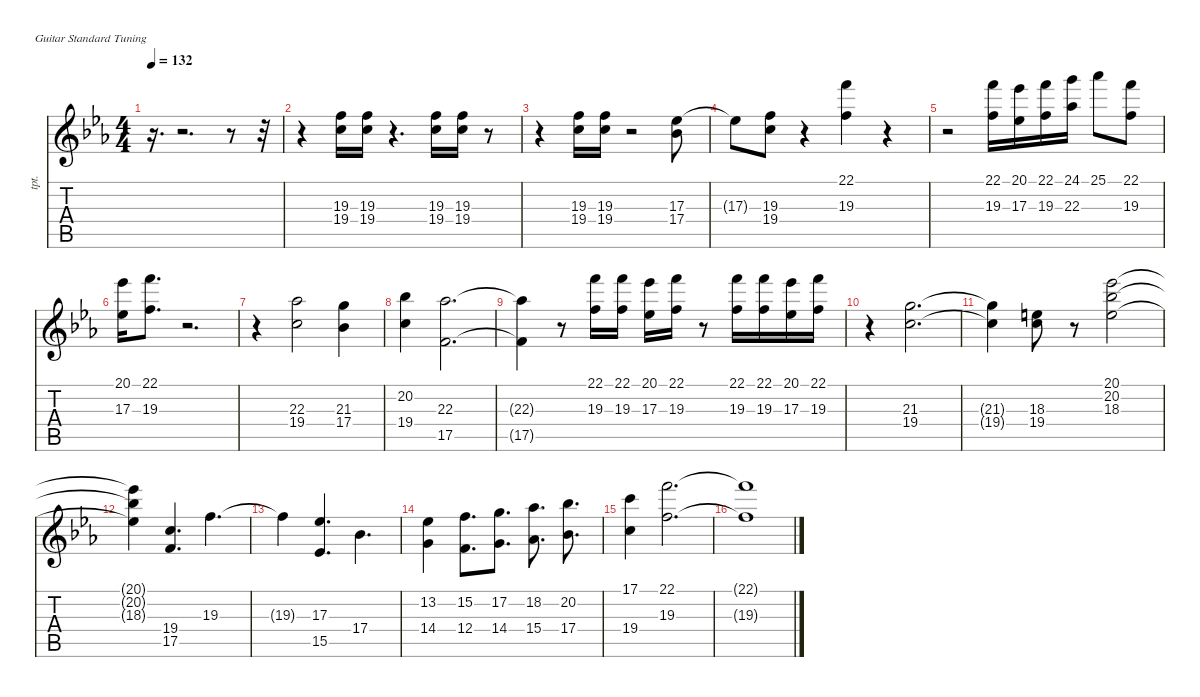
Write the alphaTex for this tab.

\defaultSystemsLayout 4
\hideDynamics
\bracketExtendMode nobrackets
\track ("Brass" "tpt.") {instrument brasssection}
\staff {score tabs}
\tuning (E4 B3 G3 D3 A2 E2)
\displaytranspose 3
\ts (4 4)
\tempo 132
\clef g2
\ks eb
r.16{d dy f} r.2{d} r.8 r.32 |
r.4 (19.3{acc forcenatural} 19.4{acc forcenatural}).16{dy ff} (19.3{acc forcenatural} 19.4{acc forcenatural}).16 r.4{d} (19.3{acc forcenatural} 19.4{acc forcenatural}).16 (19.3{acc forcenatural} 19.4{acc forcenatural}).16 r.8 |
r.4 (19.3{acc forcenatural} 19.4{acc forcenatural}).16 (19.3{acc forcenatural} 19.4{acc forcenatural}).16 r.2 (17.3{acc b} 17.4{acc b}).8 |
17.3{t acc b}.8{dy f} (19.3{acc forcenatural} 19.4{acc forcenatural}).8{dy ff} r.4 (22.1{acc forcenatural} 19.3{acc forcenatural}).4 r.4 |
r.2 (22.1{acc forcenatural} 19.3{acc forcenatural}).16 (20.1{acc b} 17.3{acc b}).16 (22.1{acc forcenatural} 19.3{acc forcenatural}).16 (24.1{acc forcenatural} 22.3{acc b}).16 25.1{acc b}.8 (22.1{acc forcenatural} 19.3{acc forcenatural}).8 |
(20.1{acc b} 17.3{acc b}).16 (22.1{acc forcenatural} 19.3{acc forcenatural}).8{d} r.2{d} |
r.4 (22.3{acc b} 19.4{acc forcenatural}).2 (21.3{acc forcenatural} 17.4{acc b}).4 |
(20.2{acc b} 19.4{acc forcenatural}).4 (22.3{acc b} 17.5{acc forcenatural}).2{d} |
(22.3{t acc b} 17.5{t acc forcenatural}).4{dy f} r.8 (22.1{acc forcenatural} 19.3{acc forcenatural}).16{dy ff} (22.1{acc forcenatural} 19.3{acc forcenatural}).16 (20.1{acc b} 17.3{acc b}).16 (22.1{acc forcenatural} 19.3{acc forcenatural}).16 r.8 (22.1{acc forcenatural} 19.3{acc forcenatural}).16 (22.1{acc forcenatural} 19.3{acc forcenatural}).16 (20.1{acc b} 17.3{acc b}).16 (22.1{acc forcenatural} 19.3{acc forcenatural}).16 |
r.4 (21.3{acc forcenatural} 19.4{acc forcenatural}).2{d} |
(21.3{t acc forcenatural} 19.4{t acc forcenatural}).4{dy f} (18.3{acc forcenatural} 19.4{acc forcenatural}).8{dy ff} r.8 (20.1{acc b} 20.2{acc b} 18.3{acc forcenatural}).2 |
(20.1{t acc b} 20.2{t acc b} 18.3{t acc forcenatural}).4{dy f} (19.4{acc forcenatural} 17.5{acc forcenatural}).4{d dy ff} 19.3{acc forcenatural}.4{d} |
19.3{t acc forcenatural}.4{dy f} (17.3{acc b} 15.5{acc b}).4{d dy ff} 17.4{acc b}.4{d} |
(13.2{acc b} 14.4{acc forcenatural}).4 (15.2{acc forcenatural} 12.4{acc forcenatural}).8{d} (17.2{acc forcenatural} 14.4{acc forcenatural}).8{d} (18.2{acc b} 15.4{acc b}).8{d} (20.2{acc b} 17.4{acc b}).8{d} |
(17.1{acc forcenatural} 19.4{acc forcenatural}).4 (22.1{acc forcenatural} 19.3{acc forcenatural}).2{d dy mf} |
(22.1{t acc forcenatural} 19.3{t acc forcenatural}).1{dy f}
